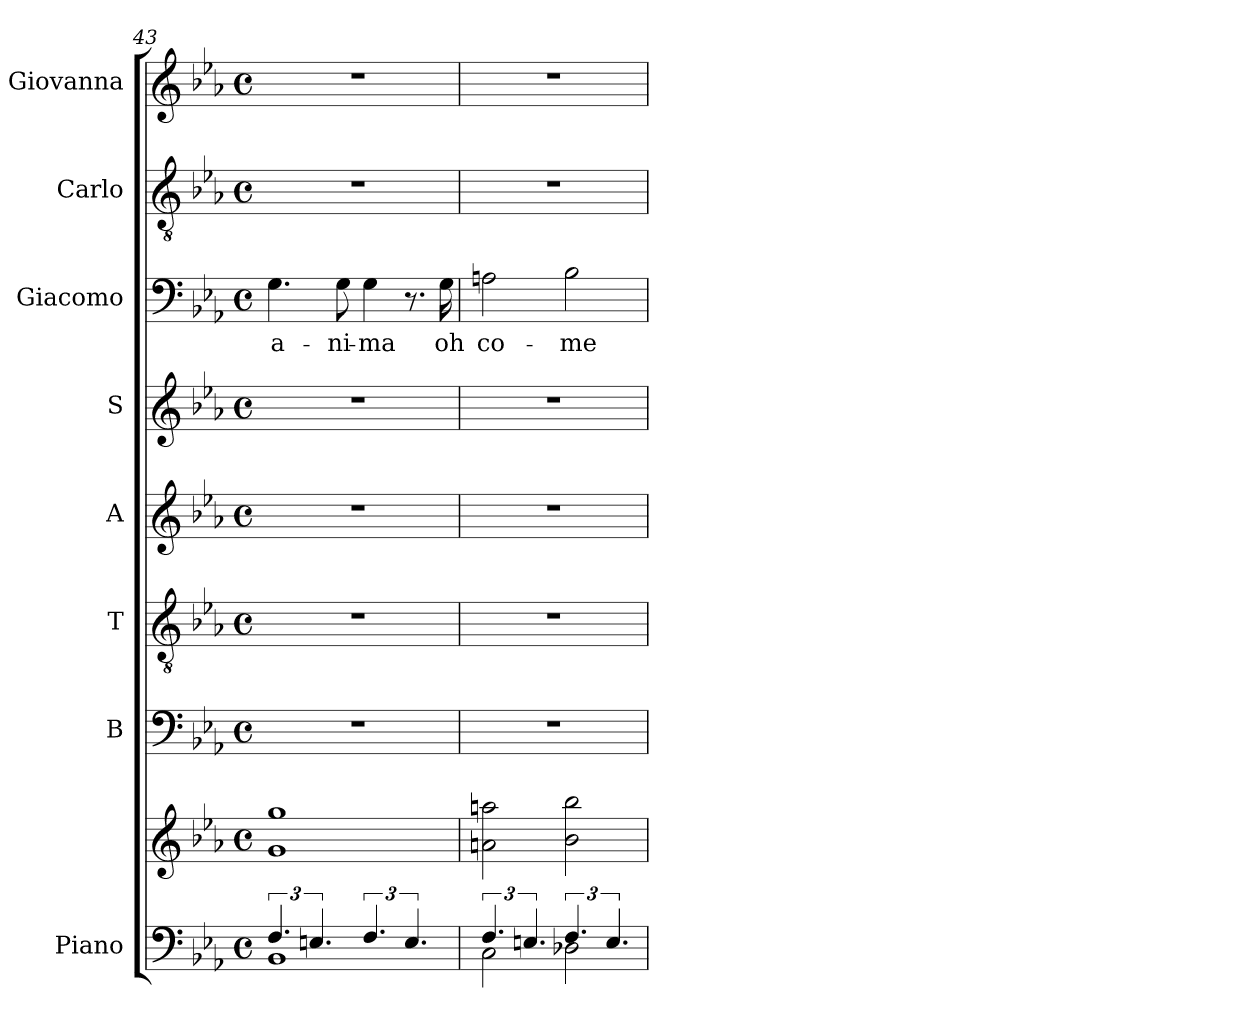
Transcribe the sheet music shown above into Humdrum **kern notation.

**kern	**kern	**kern	**kern	**kern	**kern	**kern	**text	**kern	**kern
*part8	*part8	*part7	*part6	*part5	*part4	*part3	*part3	*part2	*part1
*staff9	*staff8	*staff7	*staff6	*staff5	*staff4	*staff3	*staff3	*staff2	*staff1
*I"Piano	*	*I"B	*I"T	*I"A	*I"S	*I"Giacomo	*	*I"Carlo	*I"Giovanna
*I'Pno	*	*I'B	*I'T	*I'A	*I'S	*	*	*	*I'V
*clefF4	*clefG2	*clefF4	*clefGv2	*clefG2	*clefG2	*clefF4	*	*clefGv2	*clefG2
*k[b-e-a-]	*k[b-e-a-]	*k[b-e-a-]	*k[b-e-a-]	*k[b-e-a-]	*k[b-e-a-]	*k[b-e-a-]	*	*k[b-e-a-]	*k[b-e-a-]
*M4/4	*M4/4	*M4/4	*M4/4	*M4/4	*M4/4	*M4/4	*	*M4/4	*M4/4
*met(c)	*met(c)	*met(c)	*met(c)	*met(c)	*met(c)	*met(c)	*	*met(c)	*met(c)
=43	=43	=43	=43	=43	=43	=43	=43	=43	=43
*^	*	*	*	*	*	*	*	*	*
!	!	!	!	!	!	!	!	!LO:LY:b	!	!
6.F/	1BB-	1g 1gg	1r	1r	1r	1r	4.G\	a-	1r	1r
6.En/	.	.	.	.	.	.	.	.	.	.
!	!	!	!	!	!	!	!	!LO:LY:b	!	!
.	.	.	.	.	.	.	8G\	-ni-	.	.
!	!	!	!	!	!	!	!	!LO:LY:b	!	!
6.F/	.	.	.	.	.	.	4G\	-ma	.	.
6.E/	.	.	.	.	.	.	8.r	.	.	.
!	!	!	!	!	!	!	!	!LO:LY:b	!	!
.	.	.	.	.	.	.	16G\	oh	.	.
!!LO:PB:g=z
=44	=44	=44	=44	=44	=44	=44	=44	=44	=44	=44
!	!	!	!	!	!	!	!	!LO:LY:b	!	!
6.F/	2C\	2an\ 2aan\	1r	1r	1r	1r	2An\	co-	1r	1r
6.En/	.	.	.	.	.	.	.	.	.	.
!	!	!	!	!	!	!	!	!LO:LY:b	!	!
6.F/	2D-X\	2b-\ 2bb-\	.	.	.	.	2B-\	-me	.	.
6.E/	.	.	.	.	.	.	.	.	.	.
*v	*v	*	*	*	*	*	*	*	*	*
=	=	=	=	=	=	=	=	=	=
*-	*-	*-	*-	*-	*-	*-	*-	*-	*-
